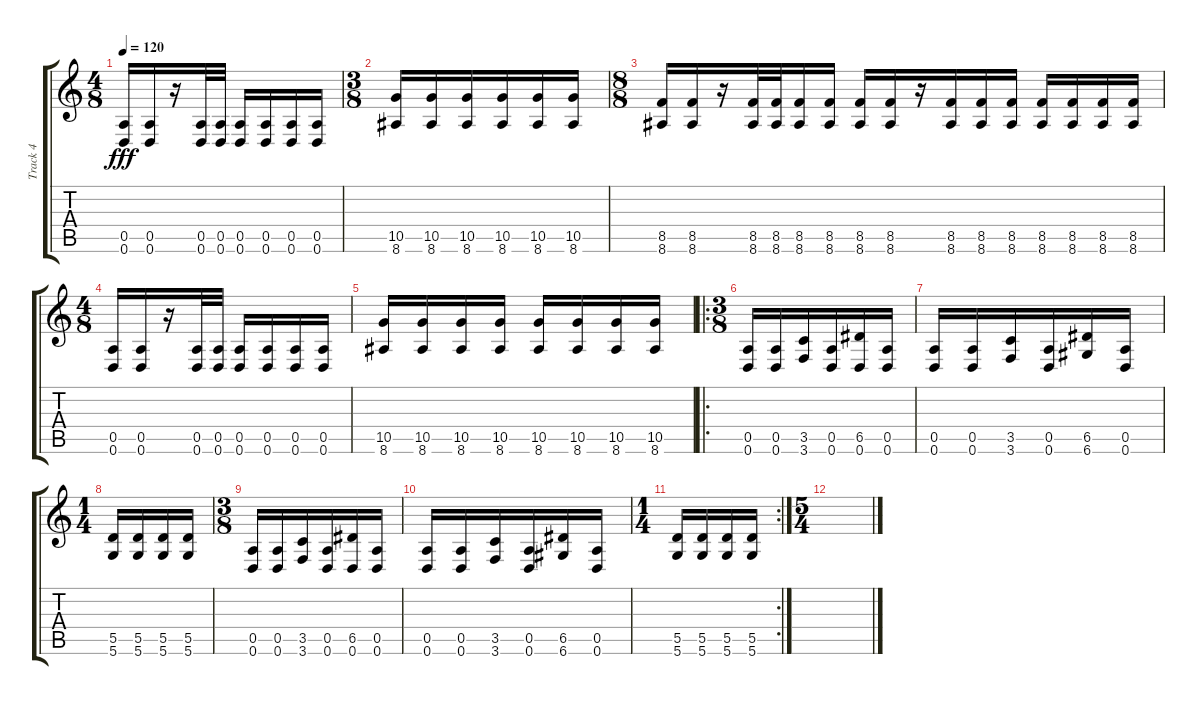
\track ("Track 4" "Track 4") {instrument overdrivenguitar}
\staff {score tabs}
\tuning (E4 B3 G3 D3 A2 D2) {hide}
\ts (4 8)
\tempo 120
\clef g2
\ks c
(0.5 0.6).16{dy fff} (0.5 0.6).16 r.16 (0.5 0.6).32 (0.5 0.6).32 (0.5 0.6).16 (0.5 0.6).16 (0.5 0.6).16 (0.5 0.6).16 |
\ts (3 8)
(10.5 8.6).16 (10.5 8.6).16 (10.5 8.6).16 (10.5 8.6).16 (10.5 8.6).16 (10.5 8.6).16 |
\ts (8 8)
(8.5 8.6).16 (8.5 8.6).16 r.16 (8.5 8.6).32 (8.5 8.6).32 (8.5 8.6).16 (8.5 8.6).16 (8.5 8.6).16 (8.5 8.6).16 r.16 (8.5 8.6).16 (8.5 8.6).16 (8.5 8.6).16 (8.5 8.6).16 (8.5 8.6).16 (8.5 8.6).16 (8.5 8.6).16 |
\ts (4 8)
(0.5 0.6).16 (0.5 0.6).16 r.16 (0.5 0.6).32 (0.5 0.6).32 (0.5 0.6).16 (0.5 0.6).16 (0.5 0.6).16 (0.5 0.6).16 |
(10.5 8.6).16 (10.5 8.6).16 (10.5 8.6).16 (10.5 8.6).16 (10.5 8.6).16 (10.5 8.6).16 (10.5 8.6).16 (10.5 8.6).16 |
\ro
\ts (3 8)
(0.5 0.6).16 (0.5 0.6).16 (3.5 3.6).16 (0.5 0.6).16 (6.5 0.6).16 (0.5 0.6).16 |
(0.5 0.6).16 (0.5 0.6).16 (3.5 3.6).16 (0.5 0.6).16 (6.5 6.6).16 (0.5 0.6).16 |
\ts (1 4)
(5.5 5.6).16 (5.5 5.6).16 (5.5 5.6).16 (5.5 5.6).16 |
\ts (3 8)
(0.5 0.6).16 (0.5 0.6).16 (3.5 3.6).16 (0.5 0.6).16 (6.5 0.6).16 (0.5 0.6).16 |
(0.5 0.6).16 (0.5 0.6).16 (3.5 3.6).16 (0.5 0.6).16 (6.5 6.6).16 (0.5 0.6).16 |
\rc 2
\ts (1 4)
(5.5 5.6).16 (5.5 5.6).16 (5.5 5.6).16 (5.5 5.6).16 |
\ts (5 4)
